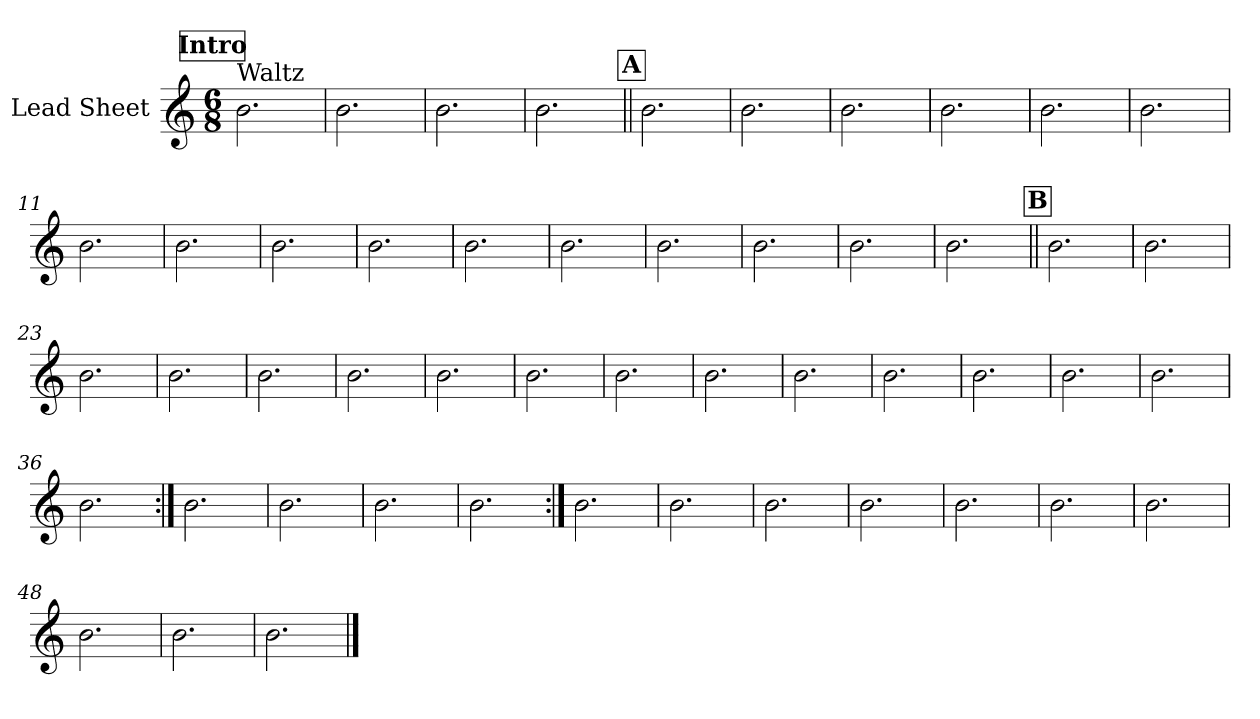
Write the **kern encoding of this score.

**kern
*part1
*staff1
*I"Lead Sheet
*clefG2
*k[]
*M6/8
*MM67
!!LO:REH:place=s1:a:fs=14:t=Intro
=1
!LO:TX:a:t=Waltz
2.b\
=2
2.b\
=3
2.b\
=4
2.b\
!!LO:LB:g=z
!!LO:REH:place=s1:a:fs=14:t=A
=5||
2.b\
=6
2.b\
=7
2.b\
=8
2.b\
!!LO:LB:g=z
=9
2.b\
=10
2.b\
=11
2.b\
=12
2.b\
!!LO:LB:g=z
=13
2.b\
=14
2.b\
=15
2.b\
=16
2.b\
!!LO:LB:g=z
=17
2.b\
=18
2.b\
=19
2.b\
=20
2.b\
!!LO:LB:g=z
!!LO:REH:place=s1:a:fs=14:t=B
=21||
2.b\
=22
2.b\
=23
2.b\
=24
2.b\
!!LO:LB:g=z
=25
2.b\
=26
2.b\
=27
2.b\
=28
2.b\
!!LO:LB:g=z
=29
2.b\
=30
2.b\
=31
2.b\
=32
2.b\
!!LO:LB:g=z
=33
2.b\
=34
2.b\
=35
2.b\
=36
2.b\
!!LO:LB:g=z
=37:|!
2.b\
=38
2.b\
=39
2.b\
=40
2.b\
!!LO:PB:g=z
=41:|!
2.b\
=42
2.b\
=43
2.b\
=44
2.b\
!!LO:LB:g=z
=45
2.b\
=46
2.b\
=47
2.b\
=48
2.b\
=49
2.b\
=50
2.b\
==
*-
